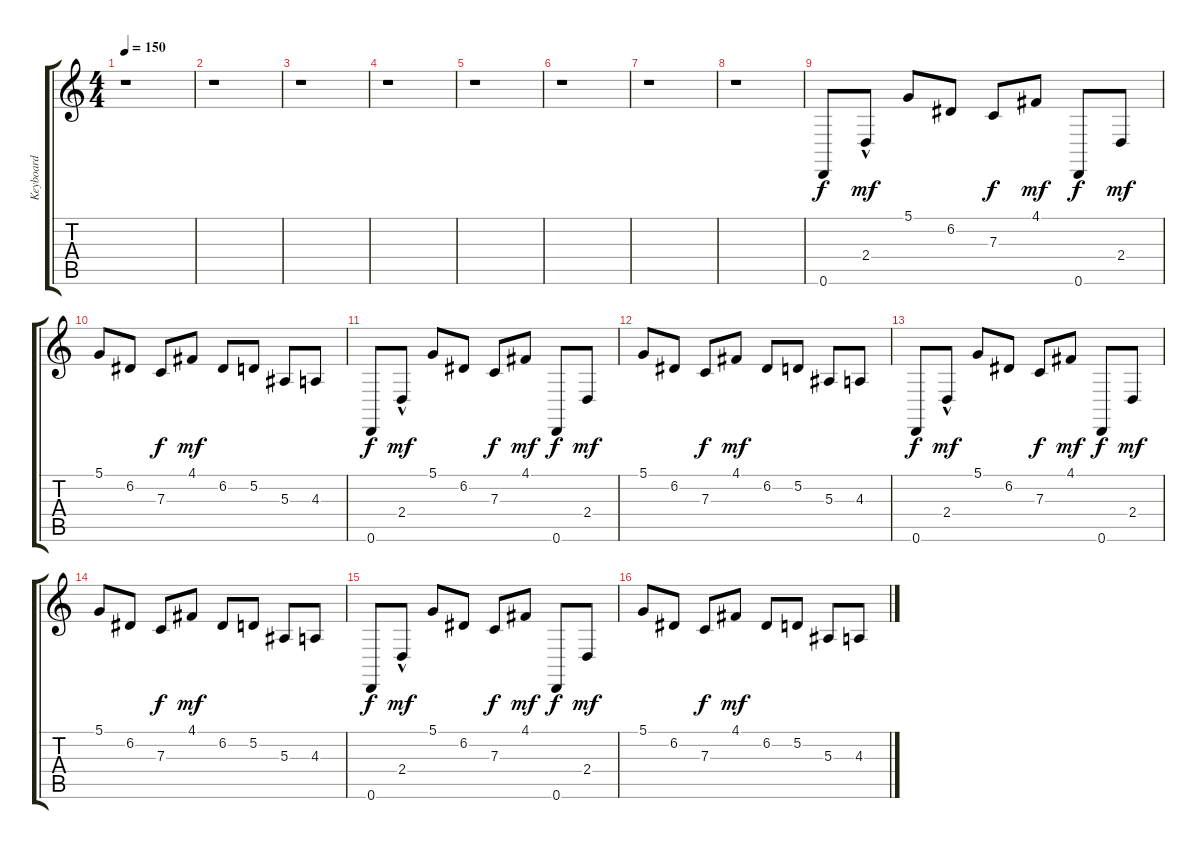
\track ("Keyboard" "Keyboard") {instrument acousticgrandpiano}
\staff {score tabs}
\tuning (D4 A3 F3 C3 G2 D2) {hide}
\ts (4 4)
\tempo 150
\clef g2
\ks c
r.1{dy mf} |
r.1 |
r.1 |
r.1 |
r.1 |
r.1 |
r.1 |
r.1 |
0.6.8{dy f} 2.4{hac}.8{dy mf} 5.1.8 6.2.8 7.3.8{dy f} 4.1.8{dy mf} 0.6.8{dy f} 2.4.8{dy mf} |
5.1.8 6.2.8 7.3.8{dy f} 4.1.8{dy mf} 6.2.8 5.2.8 5.3.8 4.3.8 |
0.6.8{dy f} 2.4{hac}.8{dy mf} 5.1.8 6.2.8 7.3.8{dy f} 4.1.8{dy mf} 0.6.8{dy f} 2.4.8{dy mf} |
5.1.8 6.2.8 7.3.8{dy f} 4.1.8{dy mf} 6.2.8 5.2.8 5.3.8 4.3.8 |
0.6.8{dy f} 2.4{hac}.8{dy mf} 5.1.8 6.2.8 7.3.8{dy f} 4.1.8{dy mf} 0.6.8{dy f} 2.4.8{dy mf} |
5.1.8 6.2.8 7.3.8{dy f} 4.1.8{dy mf} 6.2.8 5.2.8 5.3.8 4.3.8 |
0.6.8{dy f} 2.4{hac}.8{dy mf} 5.1.8 6.2.8 7.3.8{dy f} 4.1.8{dy mf} 0.6.8{dy f} 2.4.8{dy mf} |
5.1.8 6.2.8 7.3.8{dy f} 4.1.8{dy mf} 6.2.8 5.2.8 5.3.8 4.3.8
